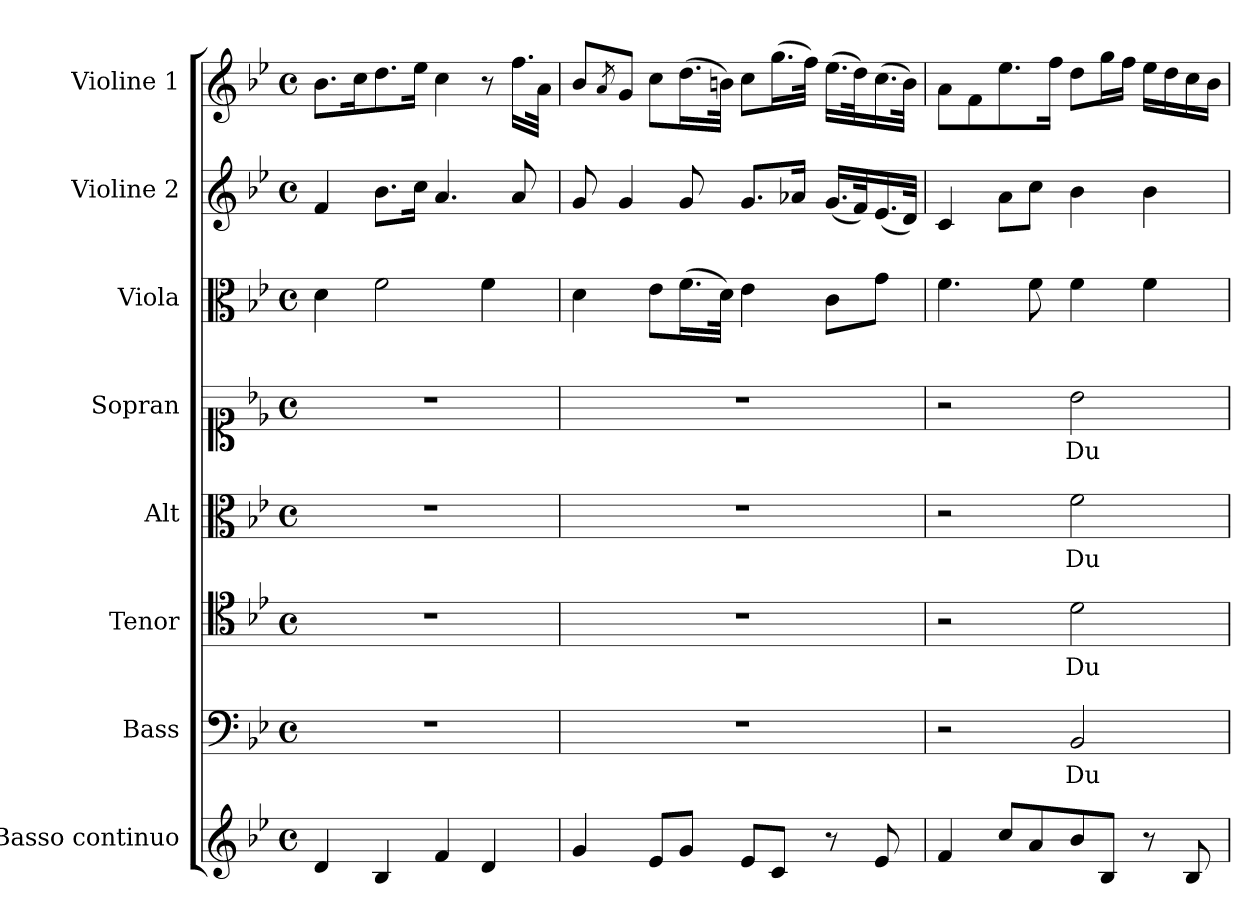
**kern	**kern	**text	**kern	**text	**kern	**text	**kern	**text	**kern	**kern	**kern
*part8	*part7	*part7	*part6	*part6	*part5	*part5	*part4	*part4	*part3	*part2	*part1
*staff8	*staff7	*staff7	*staff6	*staff6	*staff5	*staff5	*staff4	*staff4	*staff3	*staff2	*staff1
*I"Basso continuo	*I"Bass	*	*I"Tenor	*	*I"Alt	*	*I"Sopran	*	*I"Viola	*I"Violine 2	*I"Violine 1
*I'BC	*I'B	*	*I'T	*	*I'A	*	*I'S	*	*I'Vla.	*I'Vln 2	*I'Vln 1
*clefG2	*clefF4	*	*clefC4	*	*clefC3	*	*clefC1	*	*clefC3	*clefG2	*clefG2
*k[b-e-]	*k[b-e-]	*	*k[b-e-]	*	*k[b-e-]	*	*k[b-e-]	*	*k[b-e-]	*k[b-e-]	*k[b-e-]
*M4/4	*M4/4	*	*M4/4	*	*M4/4	*	*M4/4	*	*M4/4	*M4/4	*M4/4
*met(c)	*met(c)	*	*met(c)	*	*met(c)	*	*met(c)	*	*met(c)	*met(c)	*met(c)
=1	=1	=1	=1	=1	=1	=1	=1	=1	=1	=1	=1
4d/	1r	.	1r	.	1r	.	1r	.	4d\	4f/	8.b-\L
.	.	.	.	.	.	.	.	.	.	.	16cc\K
4B-/	.	.	.	.	.	.	.	.	2f\	8.b-\L	8.dd\
.	.	.	.	.	.	.	.	.	.	16cc\Jk	16ee-\Jk
4f/	.	.	.	.	.	.	.	.	.	4.a/	4cc\
4d/	.	.	.	.	.	.	.	.	4f\	.	8r
.	.	.	.	.	.	.	.	.	.	8a/	16.ff\LL
.	.	.	.	.	.	.	.	.	.	.	32a\JJk
=2	=2	=2	=2	=2	=2	=2	=2	=2	=2	=2	=2
4g/	1r	.	1r	.	1r	.	1r	.	4d\	8g/	8b-/L
.	.	.	.	.	.	.	.	.	.	.	8qa/
.	.	.	.	.	.	.	.	.	.	4g/	8g/J
8e-/L	.	.	.	.	.	.	.	.	8e-\L	.	8cc\L
8g/J	.	.	.	.	.	.	.	.	(>16.f\L	8g/	(>16.dd\L
.	.	.	.	.	.	.	.	.	32d\JJk)	.	32bn\JJk)
8e-/L	.	.	.	.	.	.	.	.	4e-\	8.g/L	8cc\L
8c/J	.	.	.	.	.	.	.	.	.	.	(>16.gg\L
.	.	.	.	.	.	.	.	.	.	16a-X/Jk	.
.	.	.	.	.	.	.	.	.	.	.	32ff\JJk)
8r	.	.	.	.	.	.	.	.	8c\L	(<16.g/LL	(>16.ee-\LL
.	.	.	.	.	.	.	.	.	.	32f/K)	32dd\K)
8e-/	.	.	.	.	.	.	.	.	8g\J	(<16.e-/	(>16.cc\
.	.	.	.	.	.	.	.	.	.	32d/JJk)	32b\JJk)
=3	=3	=3	=3	=3	=3	=3	=3	=3	=3	=3	=3
4f/	2r	.	2r	.	2r	.	2r	.	4.f\	4c/	8a\L
.	.	.	.	.	.	.	.	.	.	.	8f\
8cc/L	.	.	.	.	.	.	.	.	.	8a\L	8.ee-\
8a/	.	.	.	.	.	.	.	.	8f\	8cc\J	.
.	.	.	.	.	.	.	.	.	.	.	16ff\Jk
!	!	!LO:LY:b	!	!LO:LY:b	!	!LO:LY:b	!	!LO:LY:b	!	!	!
8b-/	2BB-/	Du	2d\	Du	2f\	Du	2b-\	Du	4f\	4b-\	8dd\L
8B-/J	.	.	.	.	.	.	.	.	.	.	16gg\L
.	.	.	.	.	.	.	.	.	.	.	16ff\JJ
8r	.	.	.	.	.	.	.	.	4f\	4b-\	16ee-\LL
.	.	.	.	.	.	.	.	.	.	.	16dd\
8B-/	.	.	.	.	.	.	.	.	.	.	16cc\
.	.	.	.	.	.	.	.	.	.	.	16b-\JJ
=	=	=	=	=	=	=	=	=	=	=	=
*-	*-	*-	*-	*-	*-	*-	*-	*-	*-	*-	*-
